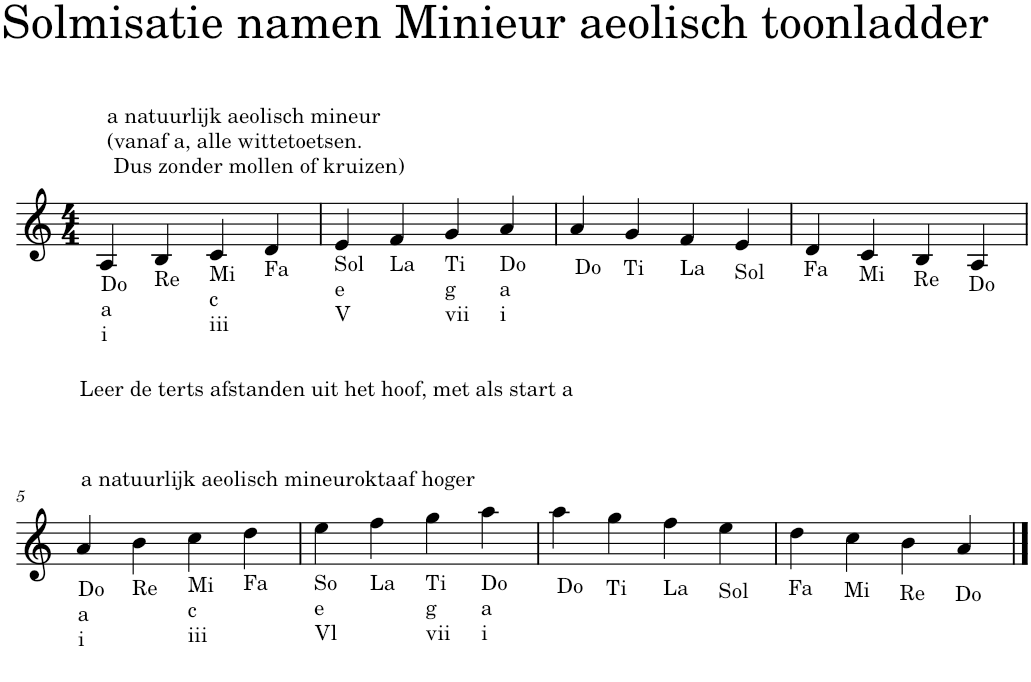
**kern
*part1
*staff1
*I"Piano
*I'Pno.
*clefG2
*k[]
*M4/4
=1
!LO:TX:a:t=a natuurlijk aeolisch mineur
!LO:TX:a:t=(vanaf a, alle wittetoetsen.
!LO:TX:a:t=Dus zonder mollen of kruizen)
!LO:TX:b:t=Do
!LO:TX:b:t=a
!LO:TX:b:t=i
4A/
!LO:TX:b:t=Re
4B/
!LO:TX:b:t=Mi
!LO:TX:b:t=c
!LO:TX:b:t=iii
4c/
!LO:TX:b:t=Fa
4d/
=2
!LO:TX:b:t=Sol
!LO:TX:b:t=e
!LO:TX:b:t=V
4e/
!LO:TX:b:t=La
4f/
!LO:TX:b:t=Ti
!LO:TX:b:t=g
!LO:TX:b:t=vii
4g/
!LO:TX:b:t=Do
!LO:TX:b:t=a
!LO:TX:b:t=i
4a/
=3
!LO:TX:b:t=Do
4a/
!LO:TX:b:t=Ti
4g/
!LO:TX:b:t=La
4f/
!LO:TX:b:t=Sol
4e/
=4
!LO:TX:b:t=Fa
4d/
!LO:TX:b:t=Mi
4c/
!LO:TX:b:t=Re
4B/
!LO:TX:b:t=Do
4A/
!!LO:LB:g=z
=5
!LO:TX:a:t=a natuurlijk aeolisch mineuroktaaf hoger
!LO:TX:b:t=Do
!LO:TX:b:t=a
!LO:TX:b:t=i
!LO:TX:a:t=Leer de terts afstanden uit het hoof, met als start a
4a/
!LO:TX:b:t=Re
4b\
!LO:TX:b:t=Mi
!LO:TX:b:t=c
!LO:TX:b:t=iii
4cc\
!LO:TX:b:t=Fa
4dd\
=6
!LO:TX:b:t=So
!LO:TX:b:t=e
!LO:TX:b:t=Vl
4ee\
!LO:TX:b:t=La
4ff\
!LO:TX:b:t=Ti
!LO:TX:b:t=g
!LO:TX:b:t=vii
4gg\
!LO:TX:b:t=Do
!LO:TX:b:t=a
!LO:TX:b:t=i
4aa\
=7
!LO:TX:b:t=Do
4aa\
!LO:TX:b:t=Ti
4gg\
!LO:TX:b:t=La
4ff\
!LO:TX:b:t=Sol
4ee\
=8
!LO:TX:b:t=Fa
4dd\
!LO:TX:b:t=Mi
4cc\
!LO:TX:b:t=Re
4b\
!LO:TX:b:t=Do
4a/
==
*-
